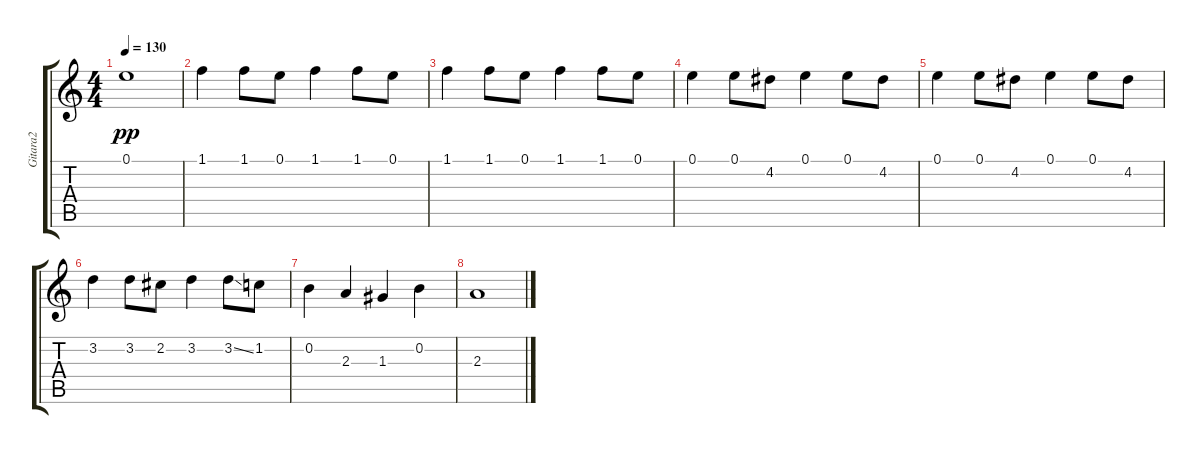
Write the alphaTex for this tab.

\track ("Gitara2" "Gitara2") {instrument acousticguitarsteel}
\staff {score tabs}
\tuning (E4 B3 G3 D3 A2 D2) {hide}
\ts (4 4)
\tempo 130
\clef g2
\ks c
0.1.1{dy pp} |
1.1.4 1.1.8 0.1.8 1.1.4 1.1.8 0.1.8 |
1.1.4 1.1.8 0.1.8 1.1.4 1.1.8 0.1.8 |
0.1.4 0.1.8 4.2.8 0.1.4 0.1.8 4.2.8 |
0.1.4 0.1.8 4.2.8 0.1.4 0.1.8 4.2.8 |
3.2.4 3.2.8 2.2.8 3.2.4 3.2{ss}.8 1.2.8 |
0.2.4 2.3.4 1.3.4 0.2.4 |
2.3.1
